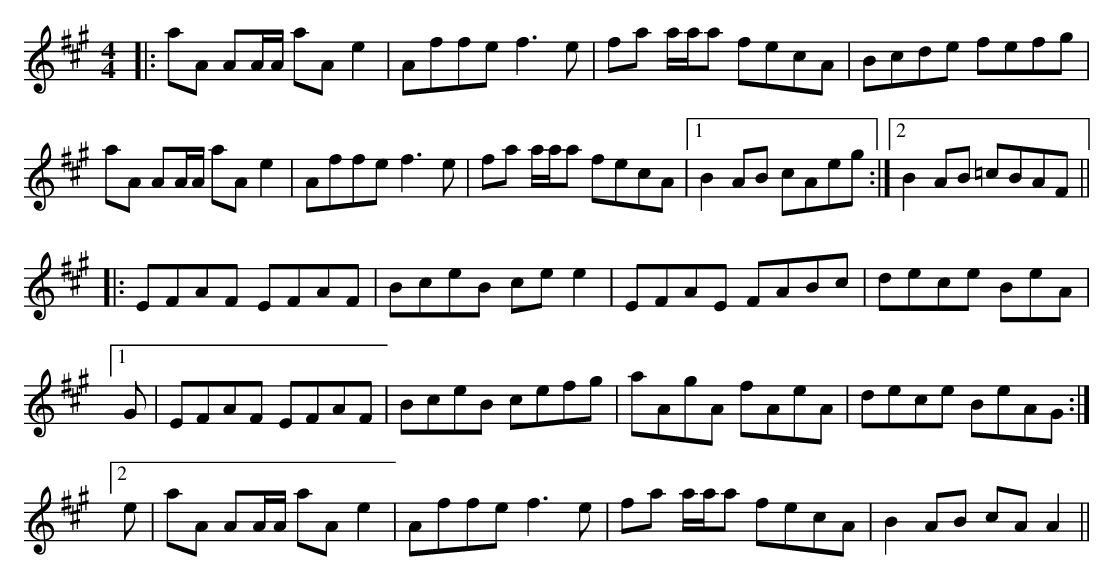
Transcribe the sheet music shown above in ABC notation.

X:1
M:4/4
K:A
|: aA AA/A/ aA e2 | Affe f3e | fa a/a/a fecA | Bcde fefg |
aA AA/A/ aA e2 | Affe f3e | fa a/a/a fecA |1 B2AB cAeg :|2 B2AB =cBAF ||
|: EFAF EFAF | BceB ce e2| EFAE FABc | dece BeA |
[1 G | EFAF EFAF | BceB cefg | aAgA fAeA | dece BeAG :|
[2 e | aA AA/A/ aA e2 | Affe f3e | fa a/a/a fecA | B2 AB cA A2||
